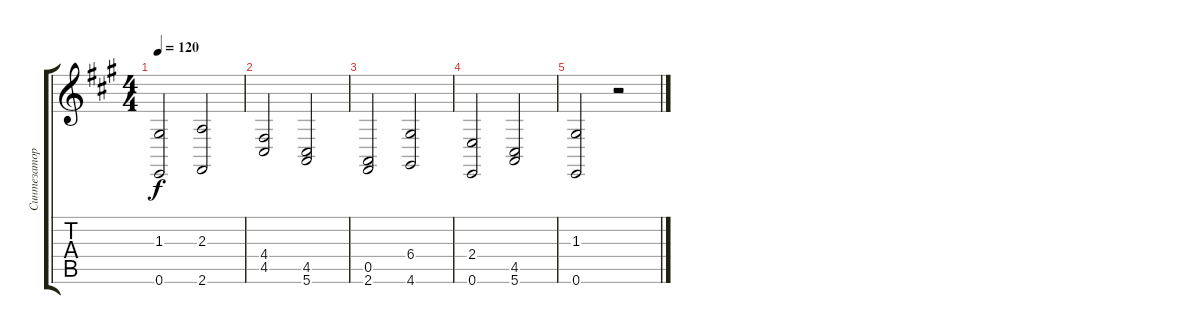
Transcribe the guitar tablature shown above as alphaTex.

\track ("Синтезатор" "Синтезатор") {instrument stringensemble2}
\staff {score tabs}
\tuning (E4 B3 G3 D3 A2 E2) {hide}
\ts (4 4)
\tempo 120
\clef g2
\ks f#minor
(1.3 0.6).2{dy f} (2.3 2.6).2 |
(4.4 4.5).2 (4.5 5.6).2 |
(0.5 2.6).2 (6.4 4.6).2 |
(2.4 0.6).2 (4.5 5.6).2 |
(1.3 0.6).2 r.2
